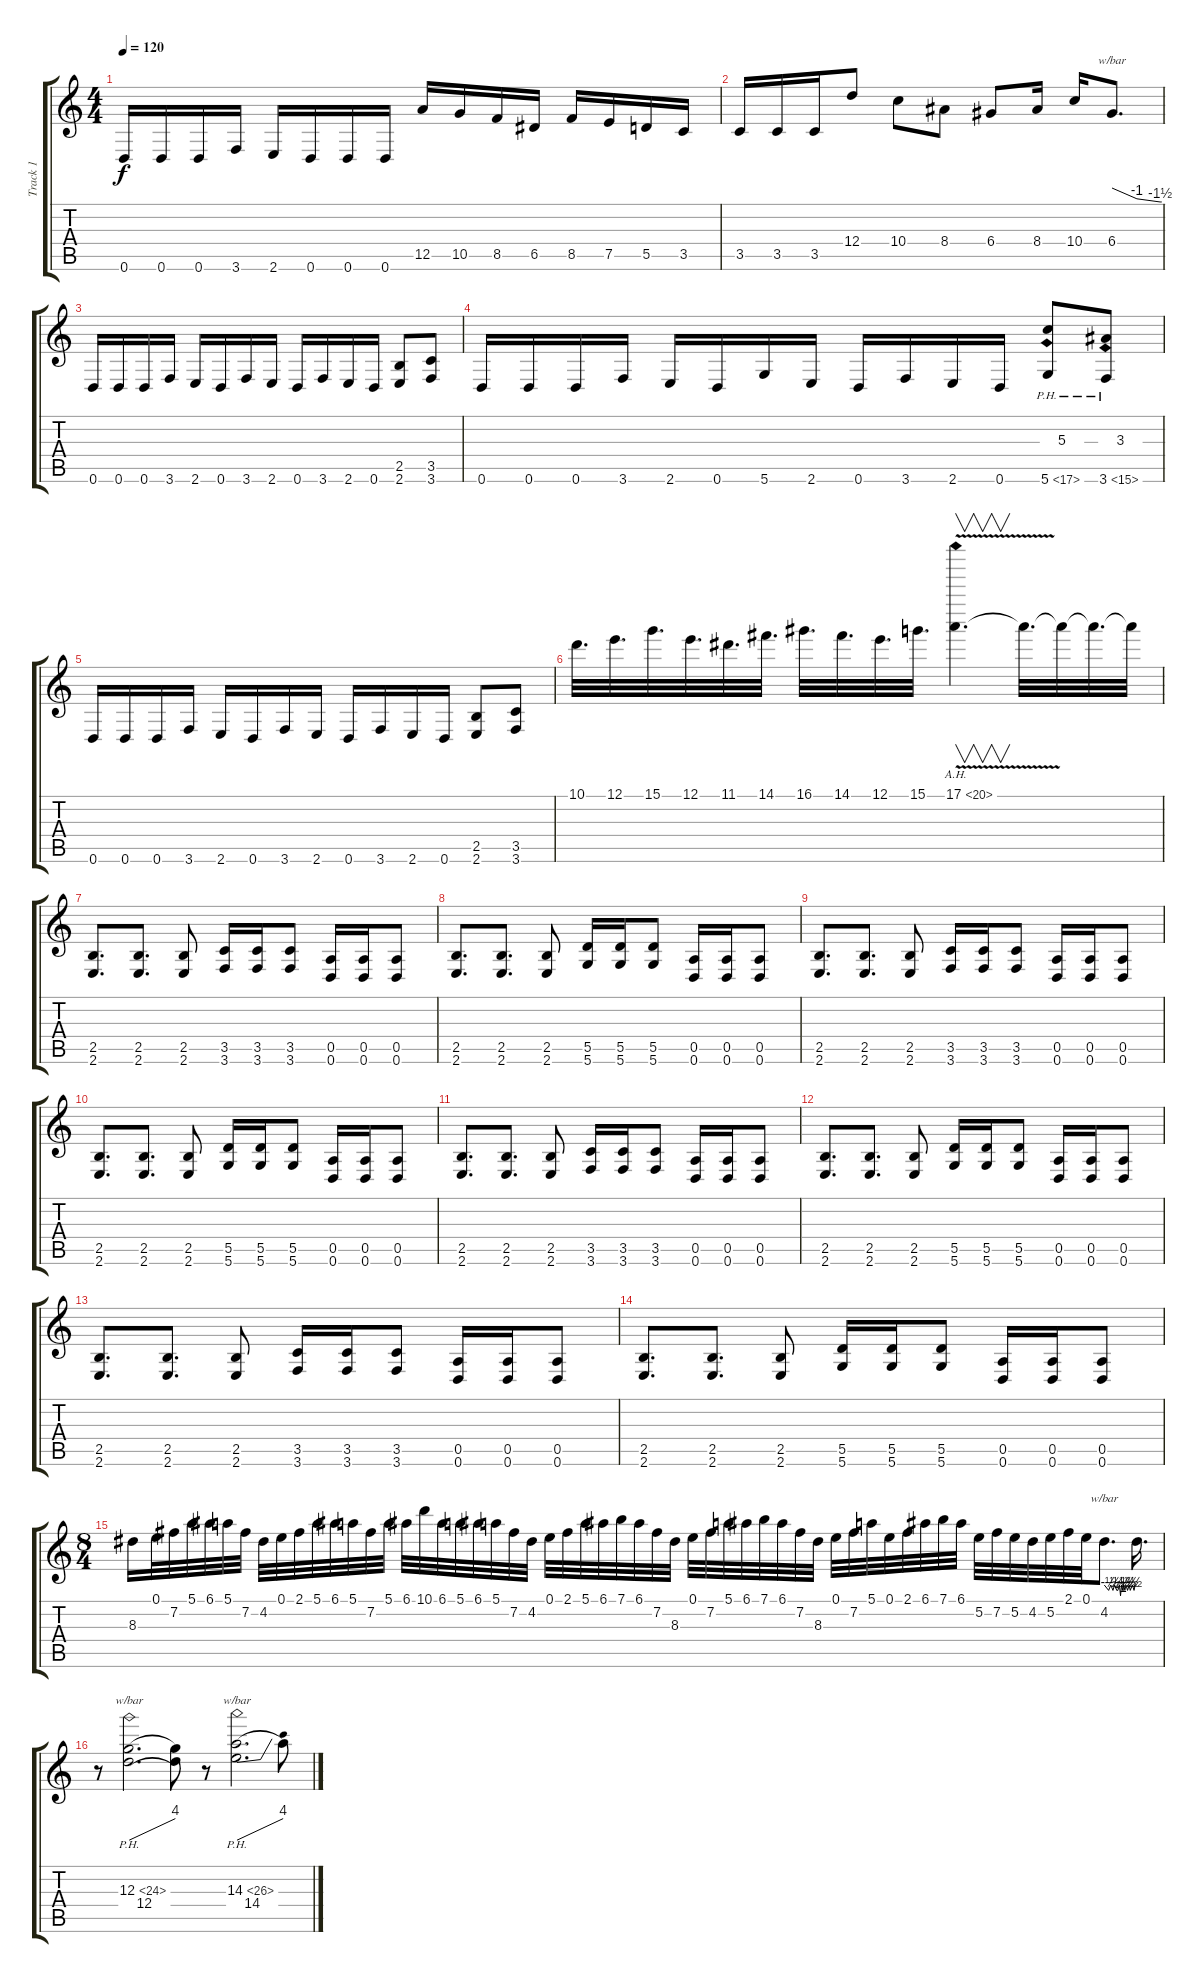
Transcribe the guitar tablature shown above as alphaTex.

\track ("Track 1" "Track 1") {instrument overdrivenguitar}
\staff {score tabs}
\tuning (E4 B3 G3 D3 A2 D2) {hide}
\ts (4 4)
\tempo 120
\clef g2
\ks c
0.6.16{dy f} 0.6.16 0.6.16 3.6.16 2.6.16 0.6.16 0.6.16 0.6.16 12.5.16 10.5.16 8.5.16 6.5.16 8.5.16 7.5.16 5.5.16 3.5.16 |
3.5.16 3.5.16 3.5.16 12.4.8 10.4.8 8.4.8 6.4.8 8.4.16 10.4.16 6.4.8{d tbe (custom default 0 0 30 -4 58 -6 60 -6)} |
0.6.16 0.6.16 0.6.16 3.6.16 2.6.16 0.6.16 3.6.16 2.6.16 0.6.16 3.6.16 2.6.16 0.6.16 (2.5 2.6).8 (3.5 3.6).8 |
0.6.16 0.6.16 0.6.16 3.6.16 2.6.16 0.6.16 5.6.16 2.6.16 0.6.16 3.6.16 2.6.16 0.6.16 (5.3 5.6{ph 12}).8 (3.3 3.6{ph 12}).8 |
0.6.16 0.6.16 0.6.16 3.6.16 2.6.16 0.6.16 3.6.16 2.6.16 0.6.16 3.6.16 2.6.16 0.6.16 (2.5 2.6).8 (3.5 3.6).8 |
10.1.32{d} 12.1.32{d} 15.1.32{d} 12.1.32{d} 11.1.32{d} 14.1.32{d} 16.1.32{d} 14.1.32{d} 12.1.32{d} 15.1.32{d} 17.1{ah 3 v}.4{v d} 17.1{t}.32{d} 17.1{t}.32 17.1{t}.32{d} 17.1{t}.32 |
(2.5 2.6).8{d} (2.5 2.6).8{d} (2.5 2.6).8 (3.5 3.6).16 (3.5 3.6).16 (3.5 3.6).8 (0.5 0.6).16 (0.5 0.6).16 (0.5 0.6).8 |
(2.5 2.6).8{d} (2.5 2.6).8{d} (2.5 2.6).8 (5.5 5.6).16 (5.5 5.6).16 (5.5 5.6).8 (0.5 0.6).16 (0.5 0.6).16 (0.5 0.6).8 |
(2.5 2.6).8{d} (2.5 2.6).8{d} (2.5 2.6).8 (3.5 3.6).16 (3.5 3.6).16 (3.5 3.6).8 (0.5 0.6).16 (0.5 0.6).16 (0.5 0.6).8 |
(2.5 2.6).8{d} (2.5 2.6).8{d} (2.5 2.6).8 (5.5 5.6).16 (5.5 5.6).16 (5.5 5.6).8 (0.5 0.6).16 (0.5 0.6).16 (0.5 0.6).8 |
(2.5 2.6).8{d} (2.5 2.6).8{d} (2.5 2.6).8 (3.5 3.6).16 (3.5 3.6).16 (3.5 3.6).8 (0.5 0.6).16 (0.5 0.6).16 (0.5 0.6).8 |
(2.5 2.6).8{d} (2.5 2.6).8{d} (2.5 2.6).8 (5.5 5.6).16 (5.5 5.6).16 (5.5 5.6).8 (0.5 0.6).16 (0.5 0.6).16 (0.5 0.6).8 |
(2.5 2.6).8{d} (2.5 2.6).8{d} (2.5 2.6).8 (3.5 3.6).16 (3.5 3.6).16 (3.5 3.6).8 (0.5 0.6).16 (0.5 0.6).16 (0.5 0.6).8 |
(2.5 2.6).8{d} (2.5 2.6).8{d} (2.5 2.6).8 (5.5 5.6).16 (5.5 5.6).16 (5.5 5.6).8 (0.5 0.6).16 (0.5 0.6).16 (0.5 0.6).8 |
\ts (8 4)
8.3.16 0.1.32 7.2.32 5.1.32 6.1.32 5.1.32 7.2.32 4.2.32 0.1.32 2.1.32 5.1.32 6.1.32 5.1.32 7.2.32 5.1.32 6.1.32 10.1.32 6.1.32 5.1.32 6.1.32 5.1.32 7.2.32 4.2.32 0.1.32 2.1.32 5.1.32 6.1.32 7.1.32 6.1.32 7.2.32 8.3.32 0.1.32 7.2.32 5.1.32 6.1.32 7.1.32 6.1.32 7.2.32 8.3.32 0.1.32 7.2.32 5.1.32 0.1.32 2.1.32 6.1.32 7.1.32 6.1.32 5.2.32 7.2.32 5.2.32 4.2.32 5.2.32 2.1.32 0.1.32 4.2.8{d tbe (custom default 0 0 8 -2 12 0 16 -2 19 0 23 -2 25 -2 28 0 30 -4 32 0 34 -2 36 0 38 -2 40 0 43 -2 46 0 48 -2 52 0 55 -2 57 0 60 0)} 4.2{t}.16{d} |
r.8 (12.3{ph 12} 12.4).2{d tbe (dive default 0 0 60 16)} (12.3{t} 12.4{t}).8 r.8 (14.3{ph 12} 14.4).2{d tbe (dive default 0 0 60 16)} 14.3{t}.8
